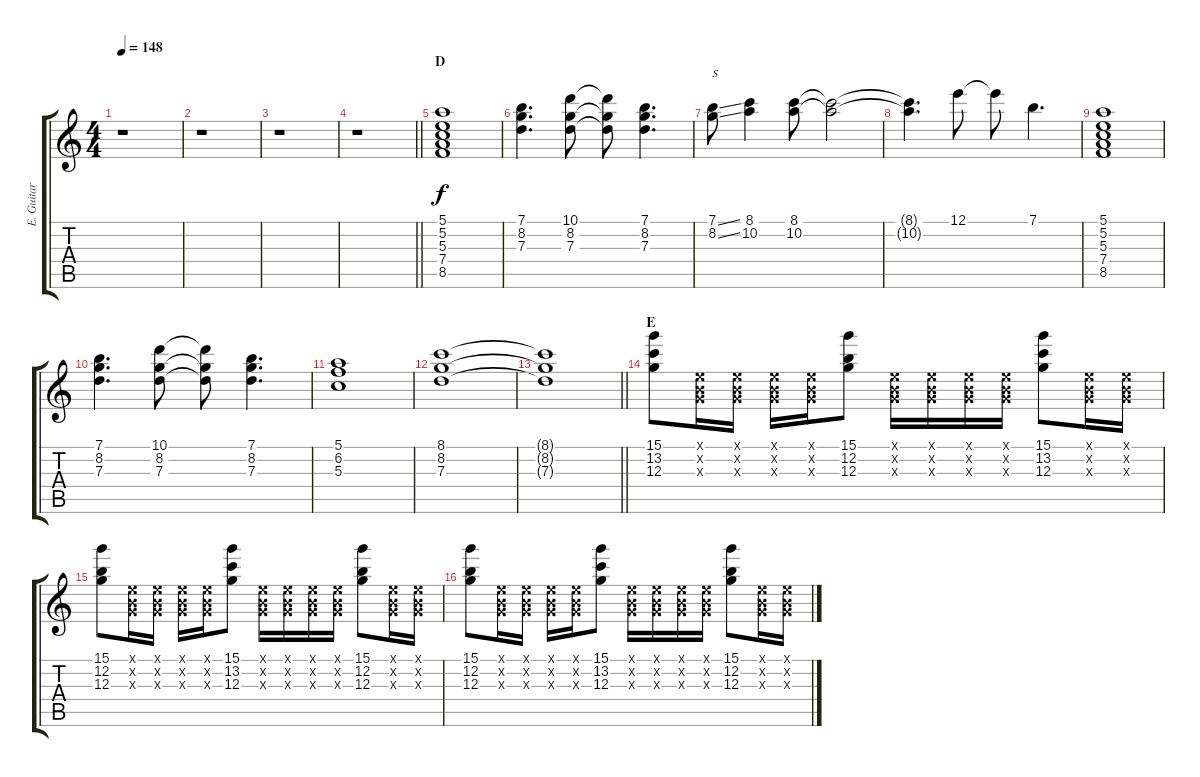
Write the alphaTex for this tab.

\track ("E. Guitar II" "E. Guitar ") {instrument overdrivenguitar}
\staff {score tabs}
\tuning (E4 B3 G3 D3 A2 E2) {hide}
\ts (4 4)
\tempo 148
\clef g2
\ks c
r.1{dy f} |
r.1 |
r.1 |
\barLineRight lightlight
r.1 |
\section ("" "D")
(5.1 5.2 5.3 7.4 8.5).1 |
(7.1 8.2 7.3).4{d} (10.1 8.2 7.3).8 (10.1{t} 8.2{t} 7.3{t}).8 (7.1 8.2 7.3).4{d} |
(7.1{ss} 8.2{ss}).8{txt "S"} (8.1 10.2).4 (8.1 10.2).8 (8.1{t} 10.2{t}).2 |
(8.1{t} 10.2{t}).4{d} 12.1.8 12.1{t}.8 7.1.4{d} |
(5.1 5.2 5.3 7.4 8.5).1 |
(7.1 8.2 7.3).4{d} (10.1 8.2 7.3).8 (10.1{t} 8.2{t} 7.3{t}).8 (7.1 8.2 7.3).4{d} |
(5.1 6.2 5.3).1 |
(8.1 8.2 7.3).1 |
\barLineRight lightlight
(8.1{t} 8.2{t} 7.3{t}).1 |
\section ("" "E")
(15.1 13.2 12.3).8 (0.1{x} 0.2{x} 0.3{x}).16 (0.1{x} 0.2{x} 0.3{x}).16 (0.1{x} 0.2{x} 0.3{x}).16 (0.1{x} 0.2{x} 0.3{x}).16 (15.1 12.2 12.3).8 (0.1{x} 0.2{x} 0.3{x}).16 (0.1{x} 0.2{x} 0.3{x}).16 (0.1{x} 0.2{x} 0.3{x}).16 (0.1{x} 0.2{x} 0.3{x}).16 (15.1 13.2 12.3).8 (0.1{x} 0.2{x} 0.3{x}).16 (0.1{x} 0.2{x} 0.3{x}).16 |
(15.1 12.2 12.3).8 (0.1{x} 0.2{x} 0.3{x}).16 (0.1{x} 0.2{x} 0.3{x}).16 (0.1{x} 0.2{x} 0.3{x}).16 (0.1{x} 0.2{x} 0.3{x}).16 (15.1 13.2 12.3).8 (0.1{x} 0.2{x} 0.3{x}).16 (0.1{x} 0.2{x} 0.3{x}).16 (0.1{x} 0.2{x} 0.3{x}).16 (0.1{x} 0.2{x} 0.3{x}).16 (15.1 12.2 12.3).8 (0.1{x} 0.2{x} 0.3{x}).16 (0.1{x} 0.2{x} 0.3{x}).16 |
(15.1 12.2 12.3).8 (0.1{x} 0.2{x} 0.3{x}).16 (0.1{x} 0.2{x} 0.3{x}).16 (0.1{x} 0.2{x} 0.3{x}).16 (0.1{x} 0.2{x} 0.3{x}).16 (15.1 13.2 12.3).8 (0.1{x} 0.2{x} 0.3{x}).16 (0.1{x} 0.2{x} 0.3{x}).16 (0.1{x} 0.2{x} 0.3{x}).16 (0.1{x} 0.2{x} 0.3{x}).16 (15.1 12.2 12.3).8 (0.1{x} 0.2{x} 0.3{x}).16 (0.1{x} 0.2{x} 0.3{x}).16
